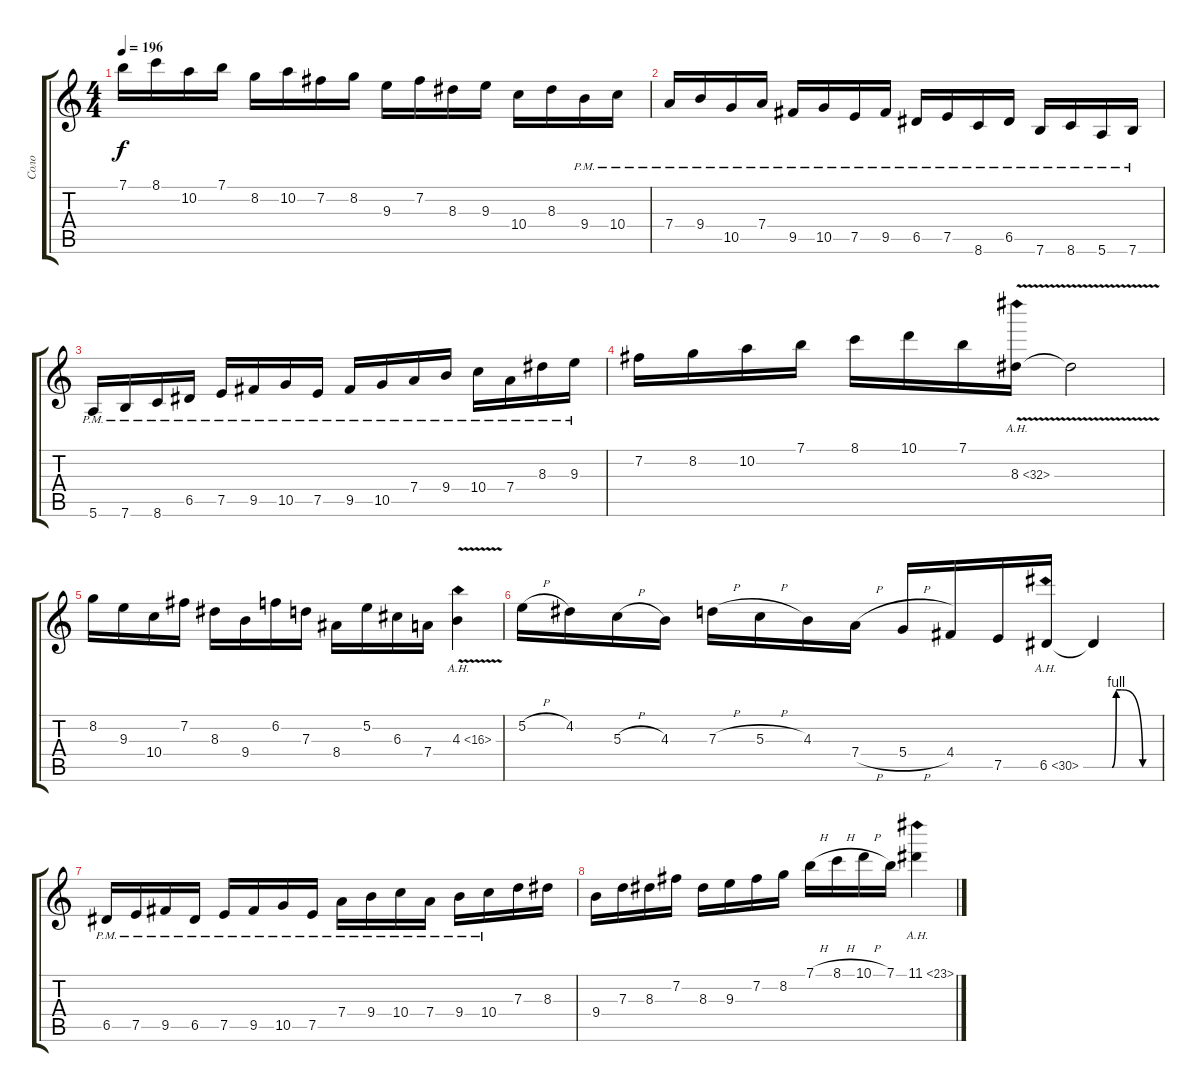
\track ("Соло" "Соло") {instrument distortionguitar}
\staff {score tabs}
\tuning (E4 B3 G3 D3 A2 E2) {hide}
\ts (4 4)
\tempo 196
\clef g2
\ks c
7.1.16{dy f} 8.1.16 10.2.16 7.1.16 8.2.16 10.2.16 7.2.16 8.2.16 9.3.16 7.2.16 8.3.16 9.3.16 10.4.16 8.3.16 9.4{pm}.16 10.4{pm}.16 |
7.4{pm}.16 9.4{pm}.16 10.5{pm}.16 7.4{pm}.16 9.5{pm}.16 10.5{pm}.16 7.5{pm}.16 9.5{pm}.16 6.5{pm}.16 7.5{pm}.16 8.6{pm}.16 6.5{pm}.16 7.6{pm}.16 8.6{pm}.16 5.6{pm}.16 7.6{pm}.16 |
5.6{pm}.16 7.6{pm}.16 8.6{pm}.16 6.5{pm}.16 7.5{pm}.16 9.5{pm}.16 10.5{pm}.16 7.5{pm}.16 9.5{pm}.16 10.5{pm}.16 7.4{pm}.16 9.4{pm}.16 10.4{pm}.16 7.4{pm}.16 8.3{pm}.16 9.3{pm}.16 |
7.2.16 8.2.16 10.2.16 7.1.16 8.1.16 10.1.16 7.1.16 8.3{ah 24 v}.16 8.3{t}.2 |
8.2.16 9.3.16 10.4.16 7.2.16 8.3.16 9.4.16 6.2.16 7.3.16 8.4.16 5.2.16 6.3.16 7.4.16 4.3{ah 12 v}.4 |
5.2{h}.16 4.2.16 5.3{h}.16 4.3.16 7.3{h}.16 5.3{h}.16 4.3.16 7.4{h}.16 5.4{h}.16 4.4.16 7.5.16 6.5{ah 24}.16 6.5{be (custom 0 0 16 0 20 4 25 4 45 0 60 0) t}.4 |
6.5{pm}.16 7.5{pm}.16 9.5{pm}.16 6.5{pm}.16 7.5{pm}.16 9.5{pm}.16 10.5{pm}.16 7.5{pm}.16 7.4{pm}.16 9.4{pm}.16 10.4{pm}.16 7.4{pm}.16 9.4{pm}.16 10.4{pm}.16 7.3.16 8.3.16 |
9.4.16 7.3.16 8.3.16 7.2.16 8.3.16 9.3.16 7.2.16 8.2.16 7.1{h}.16 8.1{h}.16 10.1{h}.16 7.1.16 11.1{ah 12}.4
